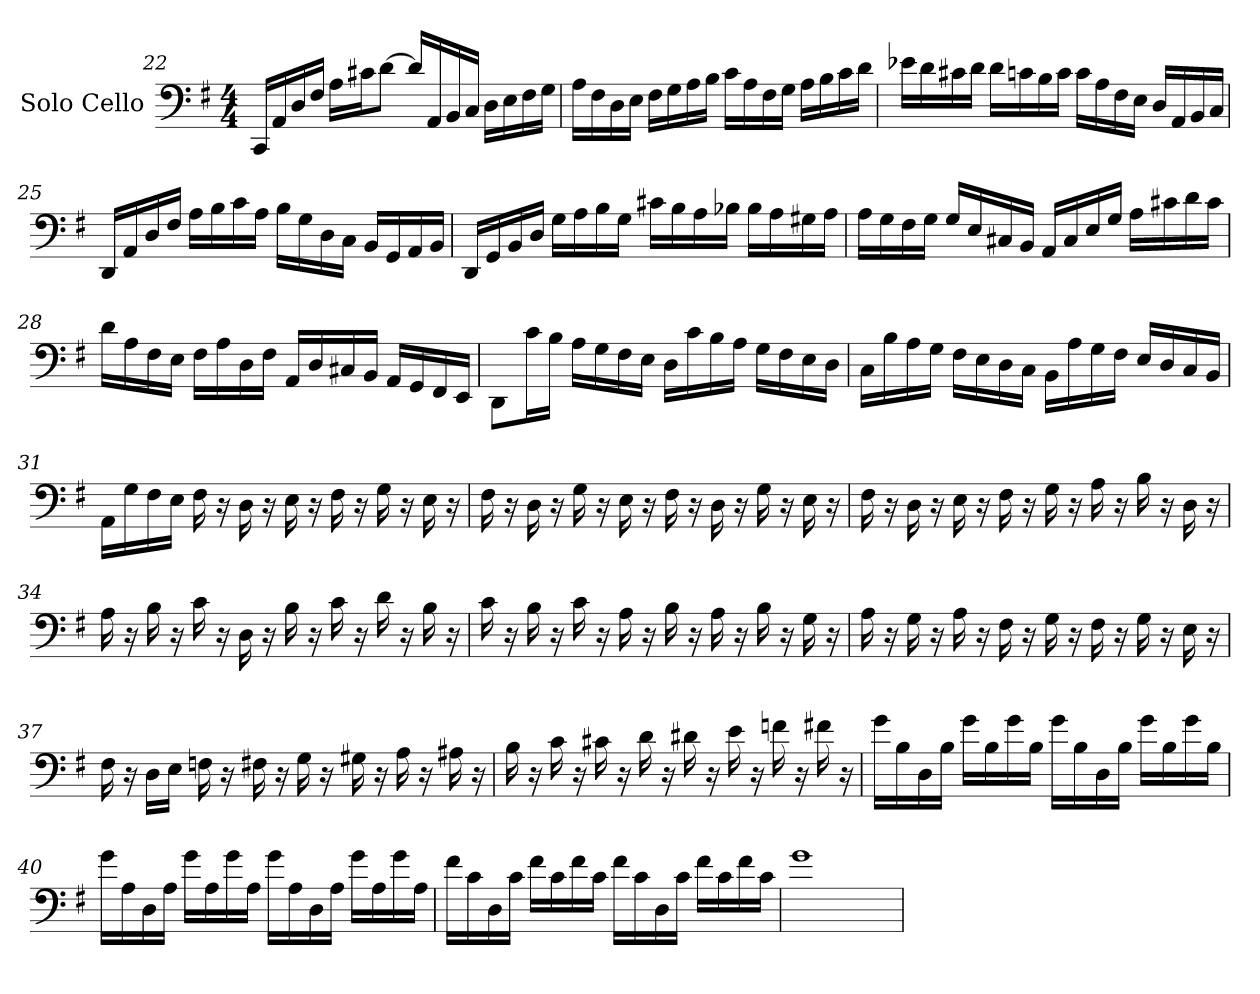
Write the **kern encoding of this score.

**kern
*part1
*staff1
*I"Solo Cello
*clefF4
*k[f#]
*G:
*M4/4
=22
16CC/LL
16AA/
16D/
16F#/JJ
16A\LL
16c#X\J
[8d\J
16d/LL]
16AA/
16BB/
16C/JJ
16D\LL
16E\
16F#\
16G\JJ
!!LO:LB:g=z
=23
16A\LL
16F#\
16D\
16E\JJ
16F#\LL
16G\
16A\
16B\JJ
16c\LL
16A\
16F#\
16G\JJ
16A\LL
16B\
16c\
16d\JJ
=24
16e-X\LL
16d\
16c#X\
16d\JJ
16d\LL
16cn\
16B\
16c\JJ
16c\LL
16A\
16F#\
16E\JJ
16D/LL
16AA/
16BB/
16C/JJ
!!LO:LB:g=z
=25
16DD/LL
16AA/
16D/
16F#/JJ
16A\LL
16B\
16c\
16A\JJ
16B\LL
16G\
16D\
16C\JJ
16BB/LL
16GG/
16AA/
16BB/JJ
=26
16DD/LL
16GG/
16BB/
16D/JJ
16G\LL
16A\
16B\
16G\JJ
16c#X\LL
16B\
16A\
16B-X\JJ
16B-\LL
16A\
16G#X\
16A\JJ
!!LO:LB:g=z
=27
16A\LL
16G\
16F#\
16G\JJ
16G/LL
16E/
16C#X/
16BB/JJ
16AA/LL
16C#/
16E/
16G/JJ
16A\LL
16c#X\
16d\
16c#\JJ
=28
16d\LL
16A\
16F#\
16E\JJ
16F#\LL
16A\
16D\
16F#\JJ
16AA/LL
16D/
16C#X/
16BB/JJ
16AA/LL
16GG/
16FF#/
16EE/JJ
!!LO:LB:g=z
=29
8DD\L
16c\L
16B\JJ
16A\LL
16G\
16F#\
16E\JJ
16D\LL
16c\
16B\
16A\JJ
16G\LL
16F#\
16E\
16D\JJ
=30
16C\LL
16B\
16A\
16G\JJ
16F#\LL
16E\
16D\
16C\JJ
16BB\LL
16A\
16G\
16F#\JJ
16E/LL
16D/
16C/
16BB/JJ
!!LO:LB:g=z
=31
16AA\LL
16G\
16F#\
16E\JJ
16F#\
16r
16D\
16r
16E\
16r
16F#\
16r
16G\
16r
16E\
16r
=32
16F#\
16r
16D\
16r
16G\
16r
16E\
16r
16F#\
16r
16D\
16r
16G\
16r
16E\
16r
!!LO:LB:g=z
=33
16F#\
16r
16D\
16r
16E\
16r
16F#\
16r
16G\
16r
16A\
16r
16B\
16r
16D\
16r
=34
16A\
16r
16B\
16r
16c\
16r
16D\
16r
16B\
16r
16c\
16r
16d\
16r
16B\
16r
!!LO:LB:g=z
=35
16c\
16r
16B\
16r
16c\
16r
16A\
16r
16B\
16r
16A\
16r
16B\
16r
16G\
16r
=36
16A\
16r
16G\
16r
16A\
16r
16F#\
16r
16G\
16r
16F#\
16r
16G\
16r
16E\
16r
!!LO:LB:g=z
=37
16F#\
16r
16D\LL
16E\JJ
16Fn\
16r
16F#X\
16r
16G\
16r
16G#X\
16r
16A\
16r
16A#X\
16r
=38
16B\
16r
16c\
16r
16c#X\
16r
16d\
16r
16d#X\
16r
16e\
16r
16fn\
16r
16f#X\
16r
!!LO:LB:g=z
=39
16g\LL
16B\
16D\
16B\JJ
16g\LL
16B\
16g\
16B\JJ
16g\LL
16B\
16D\
16B\JJ
16g\LL
16B\
16g\
16B\JJ
=40
16g\LL
16A\
16D\
16A\JJ
16g\LL
16A\
16g\
16A\JJ
16g\LL
16A\
16D\
16A\JJ
16g\LL
16A\
16g\
16A\JJ
!!LO:PB:g=z
=41
16f#\LL
16c\
16D\
16c\JJ
16f#\LL
16c\
16f#\
16c\JJ
16f#\LL
16c\
16D\
16c\JJ
16f#\LL
16c\
16f#\
16c\JJ
=42
1g
=
*-
